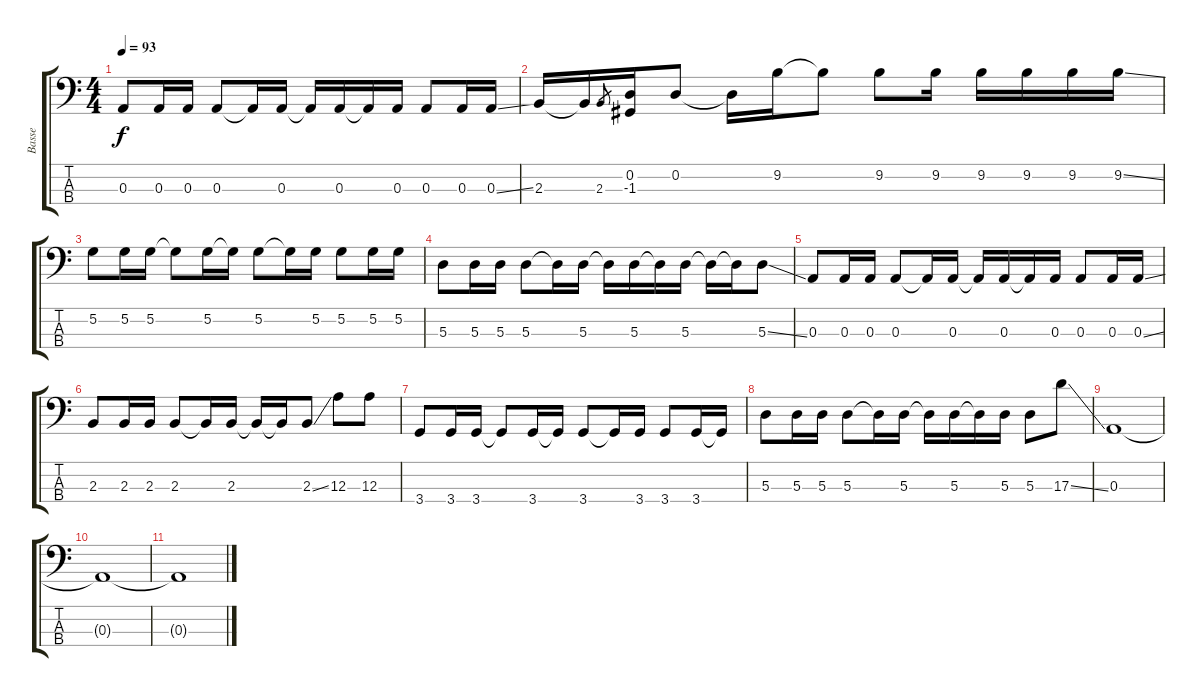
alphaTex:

\track ("Basse" "Basse") {instrument electricbassfinger}
\staff {score tabs}
\tuning (G2 D2 A1 E1) {hide}
\ts (4 4)
\tempo 93
\clef f4
\ks c
0.3.8{dy f} 0.3.16 0.3.16 0.3.8 0.3{t}.16 0.3.16 0.3{t}.16 0.3.16 0.3{t}.16 0.3.16 0.3.8 0.3.16 0.3{ss}.16 |
2.3.16 2.3{t}.16 2.3.8{gr} (0.2 -1.3).16 0.2.8 0.2{t}.16 9.2.16 9.2{t}.8 9.2.8 9.2.16 9.2.16 9.2.16 9.2.16 9.2{ss}.16 |
5.2.8 5.2.16 5.2.16 5.2{t}.8 5.2.16 5.2{t}.16 5.2.8 5.2{t}.16 5.2.16 5.2.8 5.2.16 5.2.16 |
5.3.8 5.3.16 5.3.16 5.3.8 5.3{t}.16 5.3.16 5.3{t}.16 5.3.16 5.3{t}.16 5.3.16 5.3{t}.16 5.3{t}.16 5.3{ss}.8 |
0.3.8 0.3.16 0.3.16 0.3.8 0.3{t}.16 0.3.16 0.3{t}.16 0.3.16 0.3{t}.16 0.3.16 0.3.8 0.3.16 0.3{ss}.16 |
2.3.8 2.3.16 2.3.16 2.3.8 2.3{t}.16 2.3.16 2.3{t}.16 2.3{t}.16 2.3{ss}.8 12.3.8 12.3.8 |
3.4.8 3.4.16 3.4.16 3.4{t}.8 3.4.16 3.4{t}.16 3.4.8 3.4{t}.16 3.4.16 3.4.8 3.4.16 3.4{t}.16 |
5.3.8 5.3.16 5.3.16 5.3.8 5.3{t}.16 5.3.16 5.3{t}.16 5.3.16 5.3{t}.16 5.3.16 5.3.8 17.3{ss}.8 |
0.3.1 |
0.3{t}.1 |
0.3{t}.1
